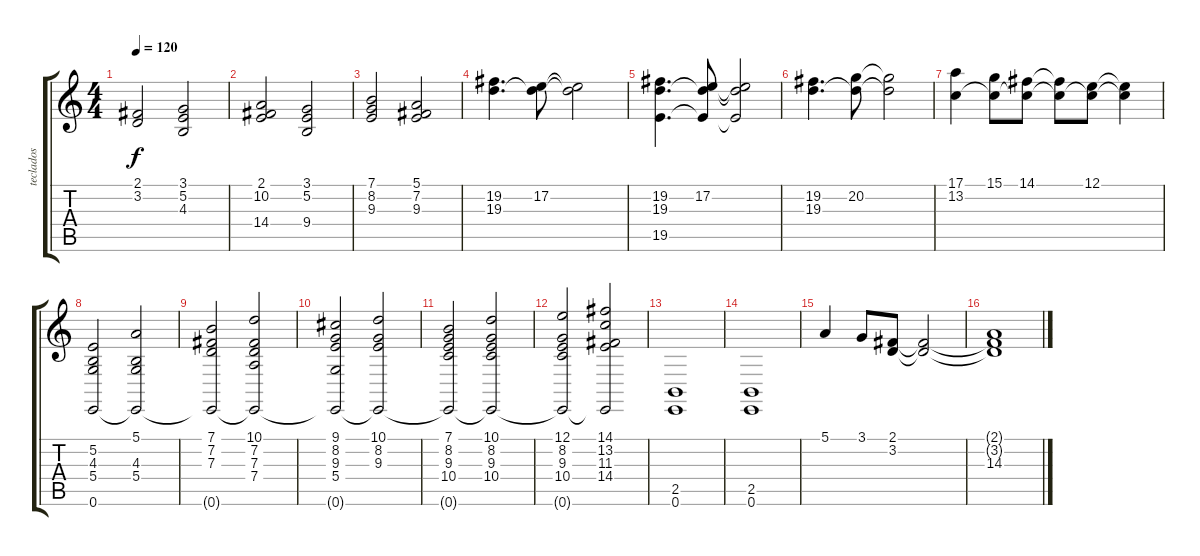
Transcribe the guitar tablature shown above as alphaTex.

\track ("teclados" "teclados") {instrument stringensemble2}
\staff {score tabs}
\tuning (E4 B3 G3 D3 A2 E2) {hide}
\ts (4 4)
\tempo 120
\clef g2
\ks c
(2.1 3.2).2{dy f} (3.1 5.2 4.3).2 |
(2.1 10.2 14.4).2 (3.1 5.2 9.4).2 |
(7.1 8.2 9.3).2 (5.1 7.2 9.3).2 |
(19.2 19.3).4{d} (17.2 19.3{t}).8 (17.2{t} 19.3{t}).2 |
(19.2 19.3 19.5).4{d} (17.2 19.3{t} 19.5{t}).8 (17.2{t} 19.3{t} 19.5{t}).2 |
(19.2 19.3).4{d} (20.2 19.3{t}).8 (20.2{t} 19.3{t}).2 |
(17.1 13.2).4 (15.1 13.2{t}).8 (14.1 13.2{t}).8 (14.1{t} 13.2{t}).8 (12.1 13.2{t}).8 (12.1{t} 13.2{t}).4 |
(5.2 4.3 5.4 0.6).2 (5.1 4.3 5.4 0.6{t}).2 |
(7.1 7.2 7.3 0.6{t}).2 (10.1 7.2 7.3 7.4 0.6{t}).2 |
(9.1 8.2 9.3 5.4 0.6{t}).2 (10.1 8.2 9.3 0.6{t}).2 |
(7.1 8.2 9.3 10.4 0.6{t}).2 (10.1 8.2 9.3 10.4 0.6{t}).2 |
(12.1 8.2 9.3 10.4 0.6{t}).2 (14.1 13.2 11.3 14.4 0.6{t}).2 |
(2.5 0.6).1 |
(2.5 0.6).1 |
5.1.4 3.1.8 (2.1 3.2).8 (2.1{t} 3.2{t}).2 |
(2.1{t} 3.2{t} 14.3).1
